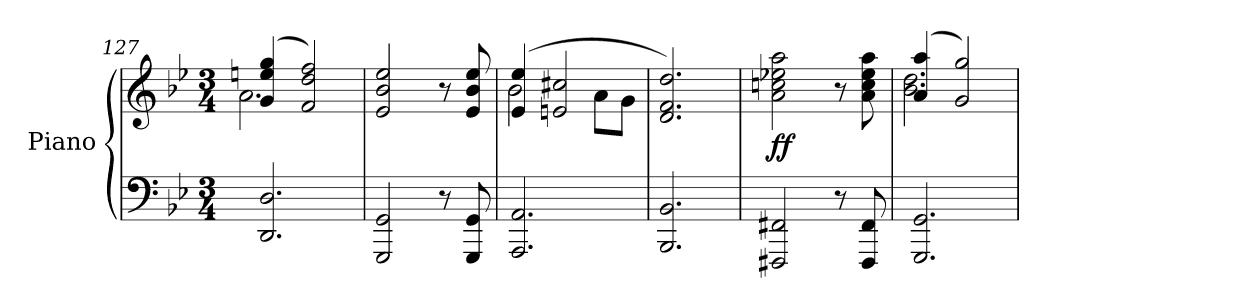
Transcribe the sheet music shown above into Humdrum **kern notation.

**kern	**kern	**dynam
*part1	*part1	*part1
*staff2	*staff1	*staff1/2
*I"Piano	*	*
*I'Pno.	*	*
*clefF4	*clefG2	*
*k[b-e-]	*k[b-e-]	*
*M3/4	*M3/4	*
=127	=127	=127
*	*^	*
2.DD/ 2.D/	(4g/ 4een/ 4gg/	2.a\	.
.	2f/ 2dd/ 2ff/)	.	.
*	*v	*v	*
!!LO:LB:g=z
=128	=128	=128
2GGG/ 2GG/	2e-/ 2b-/ 2ee-/	.
8r	8r	.
8GGG/ 8GG/	8e-/ 8b-/ 8ee-/	.
=129	=129	=129
*	*^	*
2.AAA/ 2.AA/	(4e-/ 4ee-/	2b-\	.
.	2en/ 2cc#X/	.	.
.	.	8a\L	.
.	.	8g\J	.
*	*v	*v	*
=130	=130	=130
2.BBB-/ 2.BB-/	2.d/ 2.f/ 2.dd/)	.
=131	=131	=131
!	!	!LO:DY:b
2FFF#X/ 2FF#X/	2a\ 2ccn\ 2ee-X\ 2aa\	ff
8r	8r	.
8FFF#/ 8FF#/	8a\ 8cc\ 8ee-\ 8aa\	.
=132	=132	=132
*	*^	*
2.GGG/ 2.GG/	(4a/ 4aa/	2.b-\ 2.dd\	.
.	2g/ 2gg/)	.	.
*	*v	*v	*
=	=	=
*-	*-	*-
